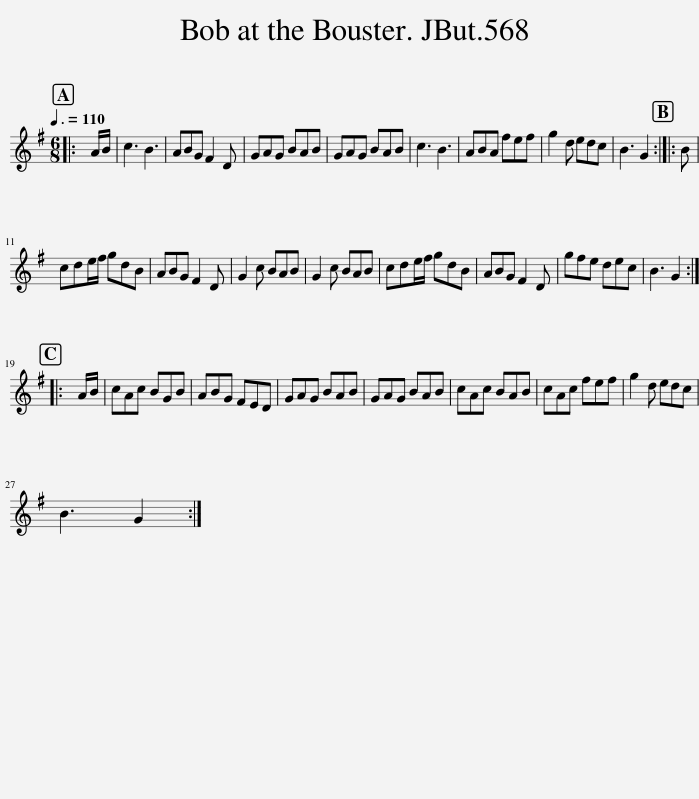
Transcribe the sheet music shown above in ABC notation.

X:1
L:1/8
Q:3/8=110
M:6/8
I:linebreak $
K:G
V:1 treble
V:1
|: A/B/ | c3 B3 | ABG F2 D | GAG BAB | GAG BAB | %5
 c3 B3 | ABA fef | g2 d edc | B3 G2 :: B |$ %10
 cde/f/ gdB | ABG F2 D | G2 c BAB | G2 c BAB | cde/f/ gdB | %15
 ABG F2 D | gfe dec | B3 G2 ::$ A/B/ | cAc BGB | %20
 ABG FED | GAG BAB | GAG BAB | cAc BAB | cAc fef | %25
 g2 d edc |$ B3 G2 :| %27
